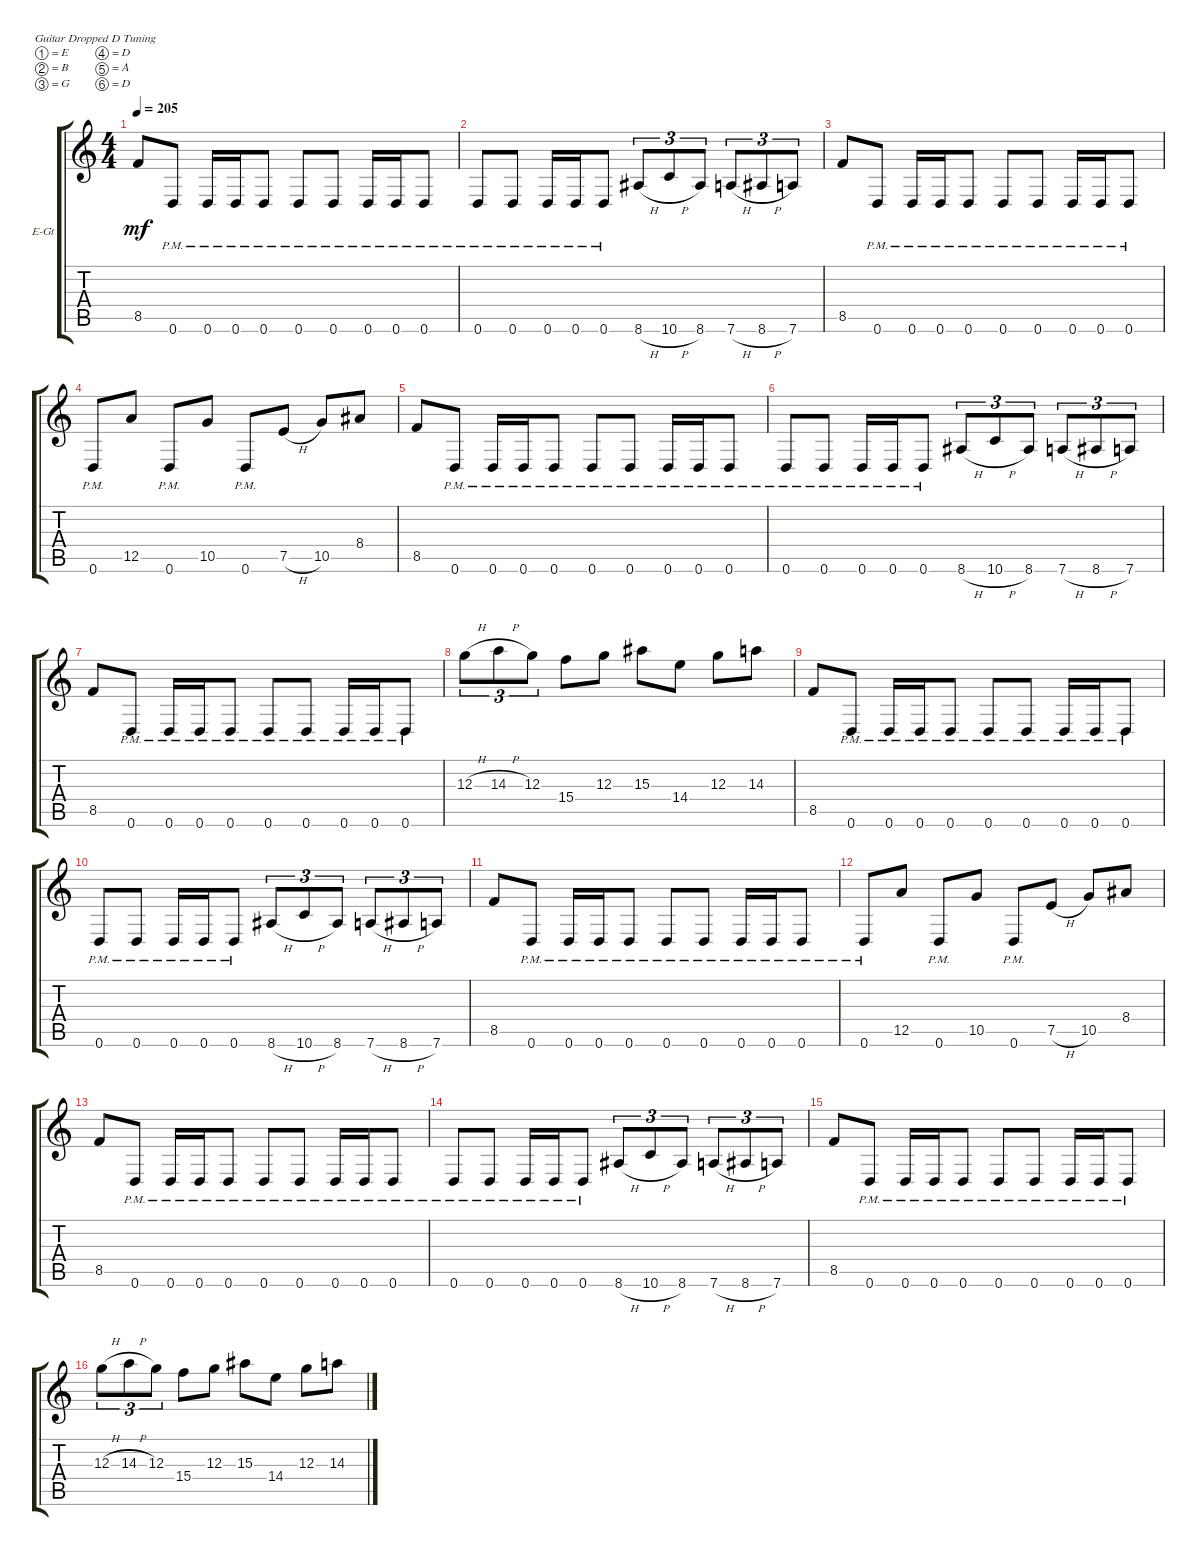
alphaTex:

\defaultSystemsLayout 4
\bracketExtendMode groupsimilarinstruments
\firstSystemTrackNameOrientation horizontal
\otherSystemsTrackNameOrientation horizontal
\track ("right" "E-Gt") {instrument distortionguitar}
\staff {score tabs}
\tuning (E4 B3 G3 D3 A2 D2)
\ts (4 4)
\tempo 205
\clef g2
\ks c
8.5.8{dy mf} 0.6{pm}.8 0.6{pm}.16 0.6{pm}.16 0.6{pm}.8 0.6{pm}.8 0.6{pm}.8 0.6{pm}.16 0.6{pm}.16 0.6{pm}.8 |
0.6{pm}.8 0.6{pm}.8 0.6{pm}.16 0.6{pm}.16 0.6{pm}.8 8.6{h}.8{tu (3 2)} 10.6{h}.8{tu (3 2)} 8.6.8{tu (3 2)} 7.6{h}.8{tu (3 2)} 8.6{h}.8{tu (3 2)} 7.6.8{tu (3 2)} |
8.5.8 0.6{pm}.8 0.6{pm}.16 0.6{pm}.16 0.6{pm}.8 0.6{pm}.8 0.6{pm}.8 0.6{pm}.16 0.6{pm}.16 0.6{pm}.8 |
0.6{pm}.8 12.5.8 0.6{pm}.8 10.5.8 0.6{pm}.8 7.5{h}.8 10.5.8 8.4.8 |
8.5.8 0.6{pm}.8 0.6{pm}.16 0.6{pm}.16 0.6{pm}.8 0.6{pm}.8 0.6{pm}.8 0.6{pm}.16 0.6{pm}.16 0.6{pm}.8 |
0.6{pm}.8 0.6{pm}.8 0.6{pm}.16 0.6{pm}.16 0.6{pm}.8 8.6{h}.8{tu (3 2)} 10.6{h}.8{tu (3 2)} 8.6.8{tu (3 2)} 7.6{h}.8{tu (3 2)} 8.6{h}.8{tu (3 2)} 7.6.8{tu (3 2)} |
8.5.8 0.6{pm}.8 0.6{pm}.16 0.6{pm}.16 0.6{pm}.8 0.6{pm}.8 0.6{pm}.8 0.6{pm}.16 0.6{pm}.16 0.6{pm}.8 |
12.3{h}.8{tu (3 2)} 14.3{h}.8{tu (3 2)} 12.3.8{tu (3 2)} 15.4.8 12.3.8 15.3.8 14.4.8 12.3.8 14.3.8 |
8.5.8 0.6{pm}.8 0.6{pm}.16 0.6{pm}.16 0.6{pm}.8 0.6{pm}.8 0.6{pm}.8 0.6{pm}.16 0.6{pm}.16 0.6{pm}.8 |
0.6{pm}.8 0.6{pm}.8 0.6{pm}.16 0.6{pm}.16 0.6{pm}.8 8.6{h}.8{tu (3 2)} 10.6{h}.8{tu (3 2)} 8.6.8{tu (3 2)} 7.6{h}.8{tu (3 2)} 8.6{h}.8{tu (3 2)} 7.6.8{tu (3 2)} |
8.5.8 0.6{pm}.8 0.6{pm}.16 0.6{pm}.16 0.6{pm}.8 0.6{pm}.8 0.6{pm}.8 0.6{pm}.16 0.6{pm}.16 0.6{pm}.8 |
0.6{pm}.8 12.5.8 0.6{pm}.8 10.5.8 0.6{pm}.8 7.5{h}.8 10.5.8 8.4.8 |
8.5.8 0.6{pm}.8 0.6{pm}.16 0.6{pm}.16 0.6{pm}.8 0.6{pm}.8 0.6{pm}.8 0.6{pm}.16 0.6{pm}.16 0.6{pm}.8 |
0.6{pm}.8 0.6{pm}.8 0.6{pm}.16 0.6{pm}.16 0.6{pm}.8 8.6{h}.8{tu (3 2)} 10.6{h}.8{tu (3 2)} 8.6.8{tu (3 2)} 7.6{h}.8{tu (3 2)} 8.6{h}.8{tu (3 2)} 7.6.8{tu (3 2)} |
8.5.8 0.6{pm}.8 0.6{pm}.16 0.6{pm}.16 0.6{pm}.8 0.6{pm}.8 0.6{pm}.8 0.6{pm}.16 0.6{pm}.16 0.6{pm}.8 |
12.3{h}.8{tu (3 2)} 14.3{h}.8{tu (3 2)} 12.3.8{tu (3 2)} 15.4.8 12.3.8 15.3.8 14.4.8 12.3.8 14.3.8
